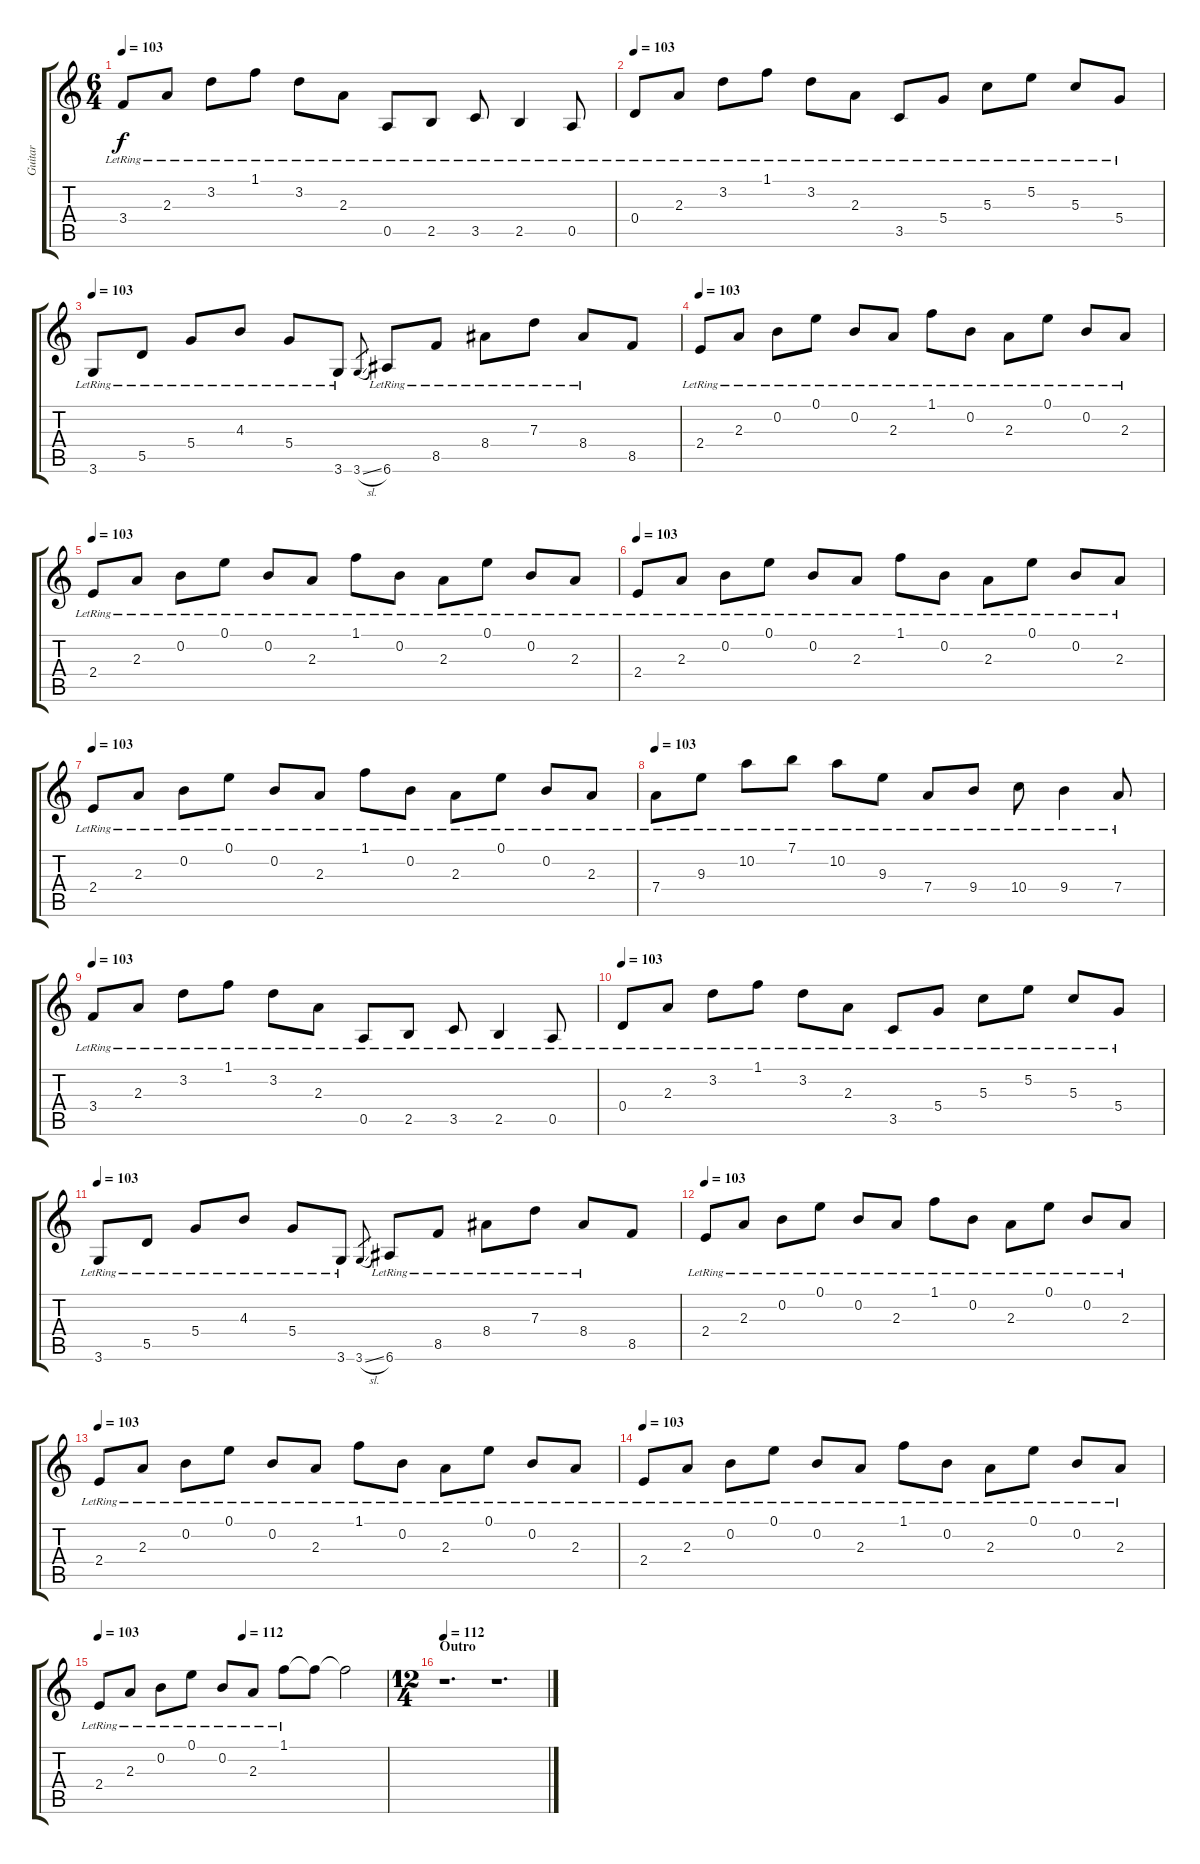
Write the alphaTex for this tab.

\track ("Guitar" "Guitar") {instrument acousticguitarnylon}
\staff {score tabs}
\tuning (E4 B3 G3 D3 A2 E2) {hide}
\ts (6 4)
\tempo 103
\clef g2
\ks c
3.4{lr}.8{dy f volume 10} 2.3{lr}.8 3.2{lr}.8 1.1{lr}.8 3.2{lr}.8 2.3{lr}.8 0.5{lr}.8 2.5{lr}.8 3.5{lr}.8 2.5{lr}.4 0.5{lr}.8 |
\tempo 103
0.4{lr}.8{volume 10} 2.3{lr}.8 3.2{lr}.8 1.1{lr}.8 3.2{lr}.8 2.3{lr}.8 3.5{lr}.8 5.4{lr}.8 5.3{lr}.8 5.2{lr}.8 5.3{lr}.8 5.4{lr}.8 |
\tempo 103
3.6{lr}.8{volume 10} 5.5{lr}.8 5.4{lr}.8 4.3{lr}.8 5.4{lr}.8 3.6{lr}.8 3.6{sl}.8{gr} 6.6{lr}.8 8.5{lr}.8 8.4{lr}.8 7.3{lr}.8 8.4{lr}.8 8.5.8 |
\tempo 103
2.4{lr}.8{volume 10} 2.3{lr}.8 0.2{lr}.8 0.1{lr}.8 0.2{lr}.8 2.3{lr}.8 1.1{lr}.8 0.2{lr}.8 2.3{lr}.8 0.1{lr}.8 0.2{lr}.8 2.3{lr}.8 |
\tempo 103
2.4{lr}.8{volume 10} 2.3{lr}.8 0.2{lr}.8 0.1{lr}.8 0.2{lr}.8 2.3{lr}.8 1.1{lr}.8 0.2{lr}.8 2.3{lr}.8 0.1{lr}.8 0.2{lr}.8 2.3{lr}.8 |
\tempo 103
2.4{lr}.8{volume 10} 2.3{lr}.8 0.2{lr}.8 0.1{lr}.8 0.2{lr}.8 2.3{lr}.8 1.1{lr}.8 0.2{lr}.8 2.3{lr}.8 0.1{lr}.8 0.2{lr}.8 2.3{lr}.8 |
\tempo 103
2.4{lr}.8{volume 10} 2.3{lr}.8 0.2{lr}.8 0.1{lr}.8 0.2{lr}.8 2.3{lr}.8 1.1{lr}.8 0.2{lr}.8 2.3{lr}.8 0.1{lr}.8 0.2{lr}.8 2.3{lr}.8 |
\tempo 103
7.4{lr}.8{volume 10} 9.3{lr}.8 10.2{lr}.8 7.1{lr}.8 10.2{lr}.8 9.3{lr}.8 7.4{lr}.8 9.4{lr}.8 10.4{lr}.8 9.4{lr}.4 7.4{lr}.8 |
\tempo 103
3.4{lr}.8{volume 10} 2.3{lr}.8 3.2{lr}.8 1.1{lr}.8 3.2{lr}.8 2.3{lr}.8 0.5{lr}.8 2.5{lr}.8 3.5{lr}.8 2.5{lr}.4 0.5{lr}.8 |
\tempo 103
0.4{lr}.8{volume 10} 2.3{lr}.8 3.2{lr}.8 1.1{lr}.8 3.2{lr}.8 2.3{lr}.8 3.5{lr}.8 5.4{lr}.8 5.3{lr}.8 5.2{lr}.8 5.3{lr}.8 5.4{lr}.8 |
\tempo 103
3.6{lr}.8{volume 10} 5.5{lr}.8 5.4{lr}.8 4.3{lr}.8 5.4{lr}.8 3.6{lr}.8 3.6{sl}.8{gr} 6.6{lr}.8 8.5{lr}.8 8.4{lr}.8 7.3{lr}.8 8.4{lr}.8 8.5.8 |
\tempo 103
2.4{lr}.8{volume 10} 2.3{lr}.8 0.2{lr}.8 0.1{lr}.8 0.2{lr}.8 2.3{lr}.8 1.1{lr}.8 0.2{lr}.8 2.3{lr}.8 0.1{lr}.8 0.2{lr}.8 2.3{lr}.8 |
\tempo 103
2.4{lr}.8{volume 10} 2.3{lr}.8 0.2{lr}.8 0.1{lr}.8 0.2{lr}.8 2.3{lr}.8 1.1{lr}.8 0.2{lr}.8 2.3{lr}.8 0.1{lr}.8 0.2{lr}.8 2.3{lr}.8 |
\tempo 103
2.4{lr}.8{volume 10} 2.3{lr}.8 0.2{lr}.8 0.1{lr}.8 0.2{lr}.8 2.3{lr}.8 1.1{lr}.8 0.2{lr}.8 2.3{lr}.8 0.1{lr}.8 0.2{lr}.8 2.3{lr}.8 |
\tempo 103
\tempo (112 0.5)
2.4{lr}.8{volume 10} 2.3{lr}.8 0.2{lr}.8 0.1{lr}.8 0.2{lr}.8 2.3{lr}.8 1.1{lr}.8 1.1{t}.8 1.1{t}.2 |
\ts (12 4)
\section ("" "Outro")
\tempo 112
r.1{d} r.1{d}
